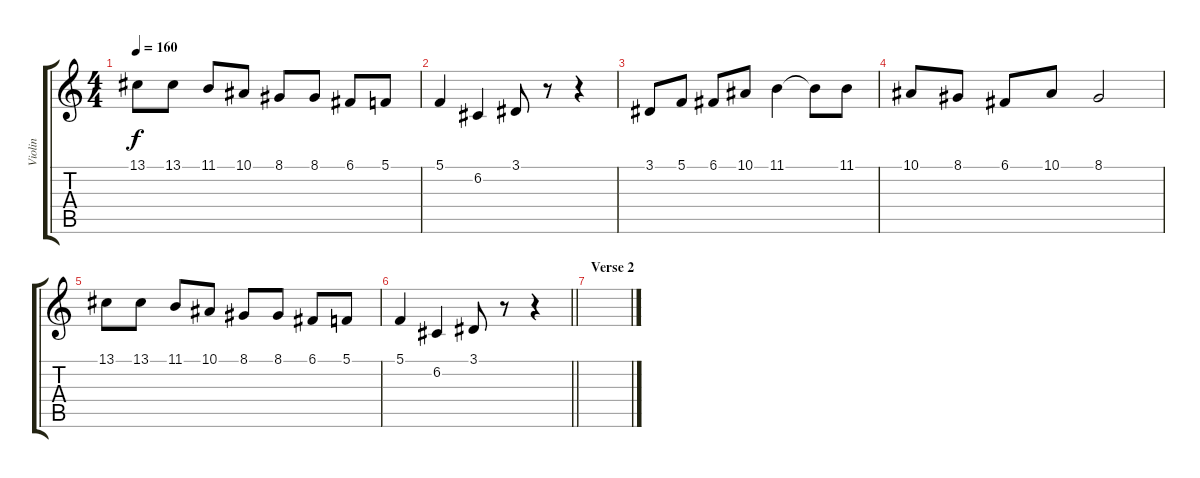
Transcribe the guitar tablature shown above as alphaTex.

\track ("Violin" "Violin") {instrument violin}
\staff {score tabs}
\tuning (C4 G3 Eb3 Bb2 F2 C2) {hide}
\ts (4 4)
\tempo 160
\clef g2
\ks c
13.1.8{dy f} 13.1.8 11.1.8 10.1.8 8.1.8 8.1.8 6.1.8 5.1.8 |
5.1.4 6.2.4 3.1.8 r.8 r.4 |
3.1.8 5.1.8 6.1.8 10.1.8 11.1.4 11.1{t}.8 11.1.8 |
10.1.8 8.1.8 6.1.8 10.1.8 8.1.2 |
13.1.8 13.1.8 11.1.8 10.1.8 8.1.8 8.1.8 6.1.8 5.1.8 |
\barLineRight lightlight
5.1.4 6.2.4 3.1.8 r.8 r.4 |
\section ("" "Verse 2")
